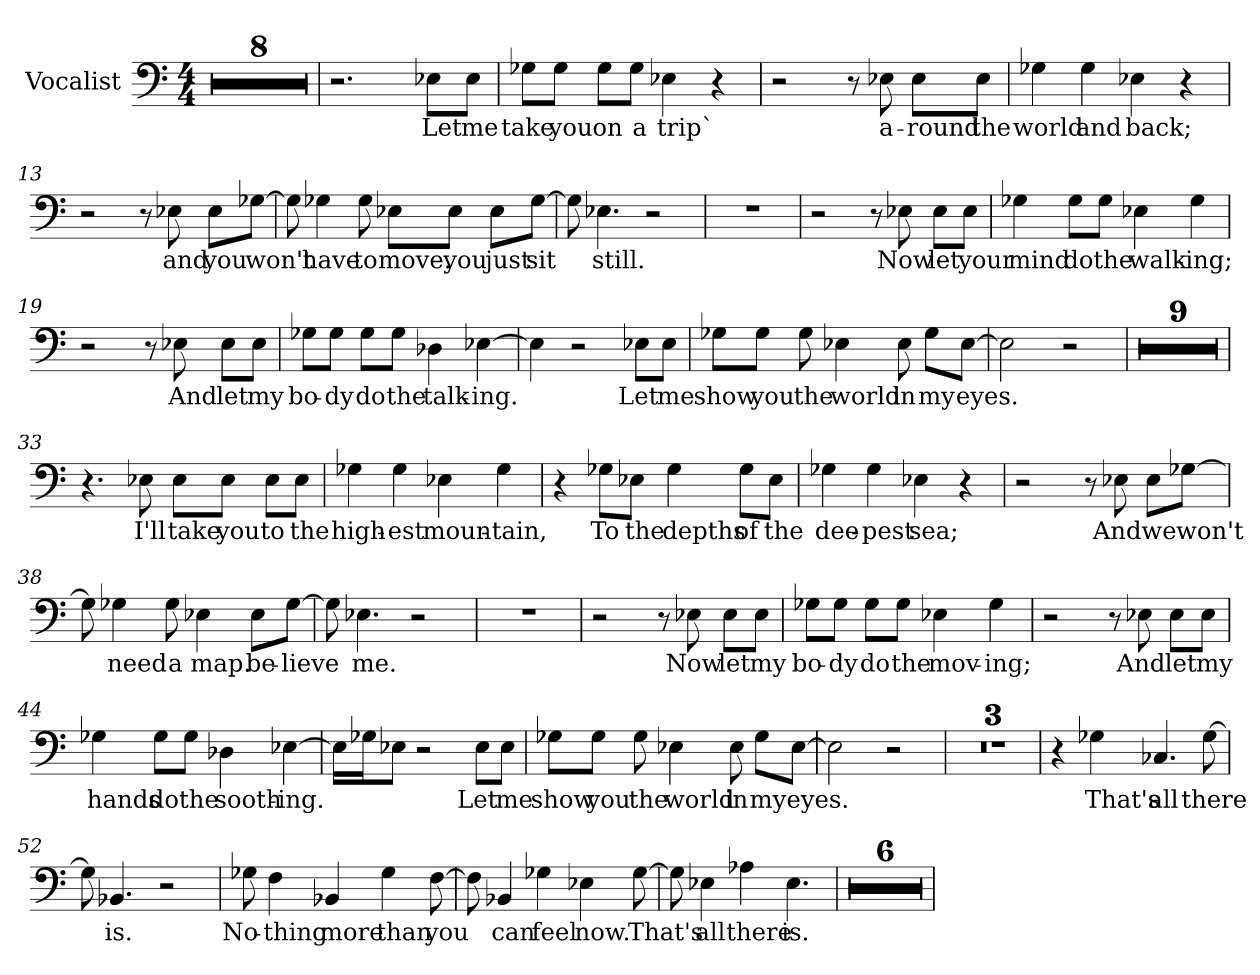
**kern	**text
*part1	*part1
*staff1	*staff1
*I"Vocalist	*
*clefF4	*
*M4/4	*
=1	=1
*clefF4	*
*M4/4	*
1r	.
=2	=2
1r	.
=3	=3
1r	.
=4	=4
1r	.
=5	=5
1r	.
=6	=6
1r	.
=7	=7
1r	.
=8	=8
1r	.
=9	=9
2.r	.
8E-X\L	Let
8E-\J	me
=10	=10
8G-X\L	take
8G-\J	you
8G-\L	on
8G-\J	a
4E-X	trip`
4r	.
=11	=11
2r	.
8r	.
8E-X	a-
8E-\L	-round
8E-\J	the
=12	=12
4G-X	world
4G-	and
4E-X	back;
4r	.
=13	=13
2r	.
8r	.
8E-X	and
8E-\L	you
[8G-X\J	won't
=14	=14
8G-]	_
4G-X	have
8G-	to
8E-X\L	move.
8E-\J	you
8E-\L	just
[8G-\J	sit
=15	=15
8G-]	_
4.E-X	still.
2r	.
=16	=16
1r	.
=17	=17
2r	.
8r	.
8E-X	Now
8E-\L	let
8E-\J	your
=18	=18
4G-X	mind
8G-\L	do
8G-\J	the
4E-X	walk-
4G-	-ing;
=19	=19
2r	.
8r	.
8E-X	And
8E-\L	let
8E-\J	my
=20	=20
8G-X\L	bo-
8G-\J	-dy
8G-\L	do
8G-\J	the
4D-X	talk-
[4E-X	-ing.
=21	=21
4E-]	_
2r	.
8E-X\L	Let
8E-\J	me
=22	=22
8G-X\L	show
8G-\J	you
8G-	the
4E-X	world
8E-	in
8G-\L	my
[8E-\J	eyes.
=23	=23
2E-]	_
2r	.
=24	=24
1r	.
=25	=25
1r	.
=26	=26
1r	.
=27	=27
1r	.
=28	=28
1r	.
=29	=29
1r	.
=30	=30
1r	.
=31	=31
1r	.
=32	=32
1r	.
=33	=33
4.r	.
8E-X	I'll
8E-\L	take
8E-\J	you
8E-\L	to
8E-\J	the
=34	=34
4G-X	high-
4G-	-est
4E-X	moun-
4G-	-tain,
=35	=35
4r	.
8G-X\L	To
8E-X\J	the
4G-	depths
8G-\L	of
8E-\J	the
=36	=36
4G-X	dee-
4G-	-pest
4E-X	sea;
4r	.
=37	=37
2r	.
8r	.
8E-X	And
8E-\L	we
[8G-X\J	won't
=38	=38
8G-]	_
4G-X	need
8G-	a
4E-X	map.
8E-\L	be-
[8G-\J	-lieve
=39	=39
8G-]	_
4.E-X	me.
2r	.
=40	=40
1r	.
=41	=41
2r	.
8r	.
8E-X	Now
8E-\L	let
8E-\J	my
=42	=42
8G-X\L	bo-
8G-\J	-dy
8G-\L	do
8G-\J	the
4E-X	mov-
4G-	-ing;
=43	=43
2r	.
8r	.
8E-X	And
8E-\L	let
8E-\J	my
=44	=44
4G-X	hands
8G-\L	do
8G-\J	the
4D-X	sooth-
[4E-X	-ing.
=45	=45
16E-\LL]	_
16G-X\J	_
8E-X\J	_
2r	.
8E-\L	Let
8E-\J	me
=46	=46
8G-X\L	show
8G-\J	you
8G-	the
4E-X	world
8E-	in
8G-\L	my
[8E-\J	eyes.
=47	=47
2E-]	_
2r	.
=48	=48
1r	.
=49	=49
1r	.
=50	=50
1r	.
=51	=51
4r	.
4G-X	That's
4.C-X	all
[8G-	there
=52	=52
8G-]	_
4.BB-X	is.
2r	.
=53	=53
8G-X	No-
4F	-thing
4BB-X	more
4G-	than
[8F	you
=54	=54
8F]	_
4BB-X	can
4G-X	feel
4E-X	now.
[8G-	That's
=55	=55
8G-]	_
4E-X	all
4A-X	there
4.E-	is.
=56	=56
1r	.
=57	=57
1r	.
=58	=58
1r	.
=59	=59
1r	.
=60	=60
1r	.
=61	=61
1r	.
=	=
*-	*-
